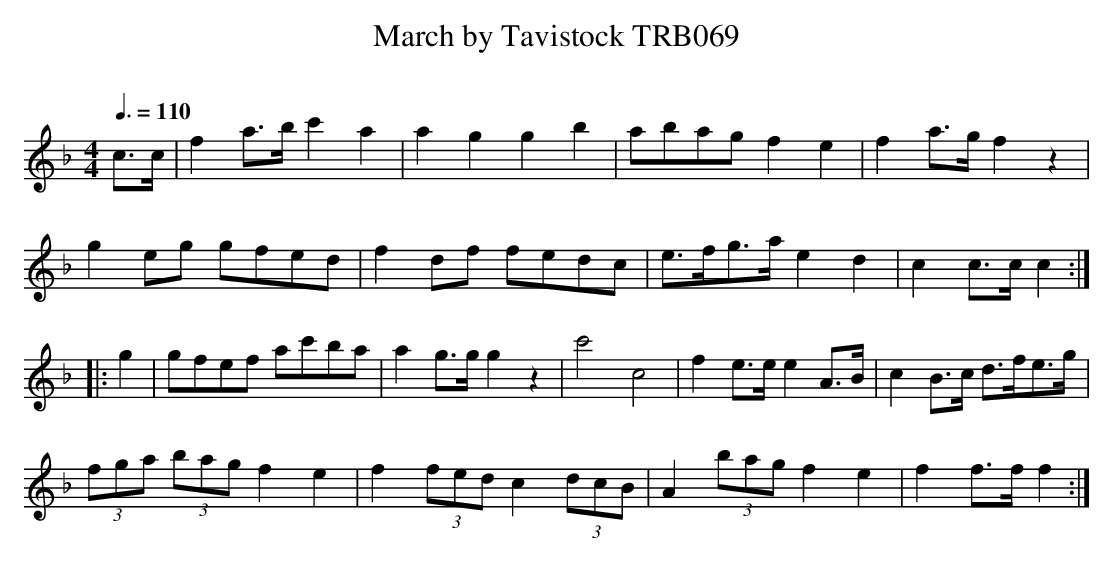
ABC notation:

X:1
T:March by Tavistock TRB069
Q:3/8=110
L:1/8
M:4/4
O:
K:F
c>c | f2 a>b c'2 a2 | a2 g2 g2 b2 | abag f2 e2 | f2 a>g f2 z2 |
g2 eg gfed | f2 df fedc | e>fg>a e2 d2 | c2 c>c c2 :|
|:g2 | gfef ac'ba | a2 g>g g2 z2 | c'4 c4 | f2 e>e e2 A>B | c2 B>c d>fe>g |
(3fga (3bag f2 e2 | f2 (3fed c2 (3dcB | A2 (3bag f2 e2 | f2 f>f f2 :|
